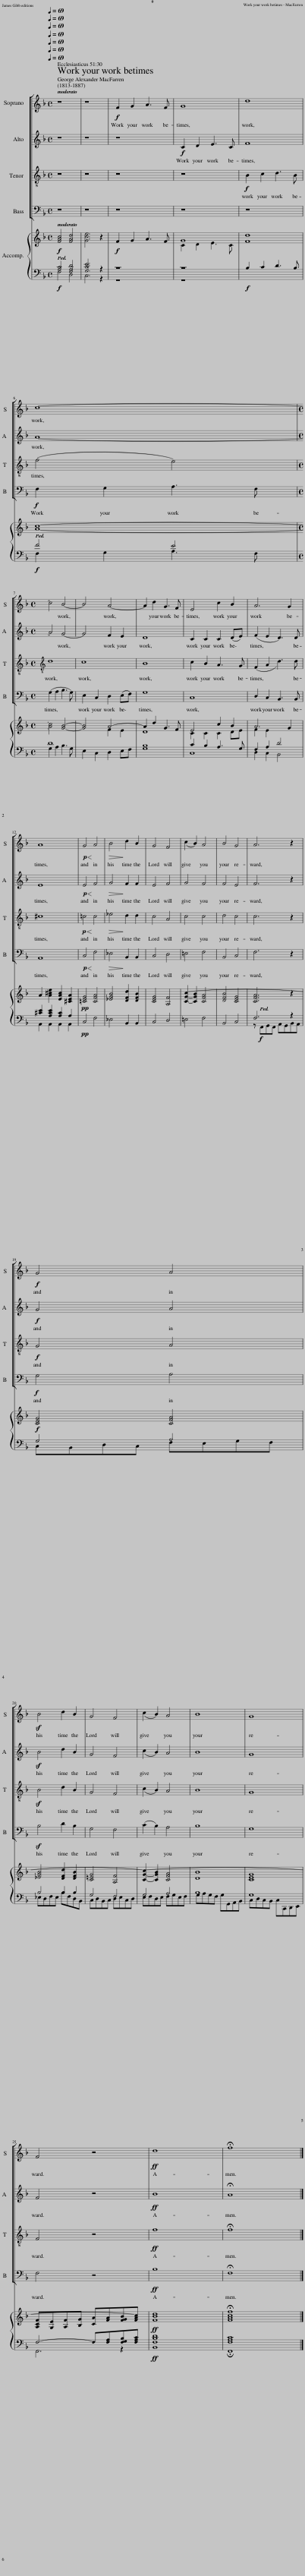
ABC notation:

X:1
%%score [ 1 2 3 4 ] { ( 5 6 ) | ( 7 8 ) }
L:1/8
Q:1/4=69
M:4/4
I:linebreak $
K:F
V:1 treble
V:2 treble
V:3 treble-8
V:4 bass
V:5 treble
V:6 treble
V:7 bass
V:8 bass
V:1
 z8 | z8 |!f! F2 G2 A3 F | G8 | d8 |$ %5
 c8- |$[M:4/4] c4 B4- | B4 A4- | A2 d2 G3 F | E4 c2 B2 | %10
 A6 G2 |$ A8 |!p!!<(! G4!<)! A4 |!>(! B4!>)! d2 B2 | G4 F4 | %15
 (c2 B2) A4 | B4 G4 | A6 z2 |$!f! G4 A4 |$ B4 d2 B2 | %20
 G4 F4 | (c2 B2) A4 | B8 | G8 |$ F4 z4 | %25
!ff! d8 | !fermata!f8 |] %27
V:2
 z8 | z8 | z8 |!f! C2 D2 E3 C | F8 |$ %5
 A8- |$[M:4/4] A4 G4- | G4 F2 E2 | D8 | C2 C2 C2 (DE) | %10
 (F2 E2 D3) D |$ E8 |!p!!<(! E4!<)! F4 |!>(! G4!>)! F2 F2 | E4 F4 | %15
 G4 F4 | F4 E4 | F6 z2 |$!f! G4 A4 |$ B4 d2 B2 | %20
 G4 F4 | (c2 B2) A4 | B8 | G8 |$ F4 z4 | %25
!ff! B8 | !fermata!A8 |] %27
V:3
 z8 | z8 | z8 | z8 |!f! B2 c2 d3 B |$ %5
 (f4 e4) |$[M:4/4][K:treble-8] d8 | c8 | B8 | c2 B2 A3 G | %10
 (F2 A2 d3) d |$ ^c8 |!p!!<(! =c4!<)! c4 |!>(! _e4!>)! d2 d2 | c4 A4 | %15
 c4 c4 | d4 c4 | c6 z2 |$!f! G4 A4 |$ B4 d2 B2 | %20
 G4 F4 | (c2 B2) A4 | B8 | G8 |$ F4 z4 | %25
!ff! f8 | !fermata!f8 |] %27
V:4
 z8 | z8 | z8 | z8 | z8 |$ %5
!f! F,2 G,2 A,3 F, |$[M:4/4] (G,2 A,2 B,3 G,) | E,2 C,2 D,2 (E,F,) | G,8 | C,8 | %10
 D,2 C,2 B,,3 B,, |$ A,,8 |!p!!<(! C,4!<)! F,4 |!>(! _E,4!>)! B,,2 B,,2 | C,4 D,4 | %15
 =E,4 F,4 | B,,4 C,4 | F,6 z2 |$!f! G,4 A,4 |$ B,4 D2 B,2 | %20
 G,4 F,4 | (C2 B,2) A,4 | B,8 | G,8 |$ F,4 z4 | %25
!ff! B,8 | !fermata!F,8 |] %27
V:5
!f! [FAc]4 [FAd]4 | [Gce]6 z2 |!f! F2 G2 A3 F | G8 | [Fd]8 |$ %5
 [Ac]8- |$[M:4/4] [Ac]4 [GB]4- | [GB]4 A4- | A2 d2 G3 F | E4 c2 B2 | %10
 A6 G2 |$ A2 [A^ce]2 [EAc]2 [^CEA]2 |!pp! [=CEG]4 [CFA]4 | [_EGB]4 [DFd]2 [DFB]2 | [CEG]4 [A,F]4 | %15
 [CGc]2- [CGB]2 [CFA]4 | [DFB]4 [CEG]4 | [CFA]6 z2 |$!f! [CEG]4 [CFA]4 |$ [_EGB]4 [DFd]2 [DFB]2 | %20
 [C=EG]4 [A,F]4 | [CGc]2- [CGB]2 [CFA]4 | [DB]8 | [CEG]8 |$ [A,CF][G,E][A,F][B,G] [CA][FA][FGB][FAc] | %25
!ff! [FBd]8 | !fermata![FAcf]8 |] %27
V:6
 x8 | x8 | x8 | C2 D2 E3 C | x8 |$ %5
 x8 |$[M:4/4] x8 | x4 F2 E2 | D8 | C2 C2 C2 DE | %10
 F2 E2 x4 |$ x8 | x8 | x8 | x8 | %15
 x8 | x8 | x8 |$ x8 |$ x8 | %20
 x8 | x8 | x8 | x8 |$ x8 | %25
 x8 | x8 |] %27
V:7
!f! [A,C]4 [F,A,D]4 | [G,CE]6 z2 | z8 | z8 |!f! B,2 C2 D3 B, |$ %5
!f! F4 E4 |$[M:4/4] D8 | x8 | B,8 | C2 B,2 A,3 G, | %10
 F,2 A,2 D4 |$ [^CE]2 [A,CE]2 [A,C]2 A,2 |!pp! C,4 F,4 | _E,4 B,,2 B,,2 | C,4 D,4 | %15
 =E,4 F,4 | B,,4 C,4 | F,6 z2 |$ G,4 A,4 |$ B,4 B,2 B,2 | %20
 G,4 F,4 | G,4 A,4 | B,8 | G,8 |$ F,4- F,[F,A,][F,G,B,][F,A,C] | %25
!ff! [F,B,D]8 | [F,A,C]8 |] %27
V:8
 F,4 D,4 | C,6 z2 | z8 | z8 | x8 |$ %5
 F,2 G,2 A,3 F, |$[M:4/4] G,2 A,2 B,3 G, | E,2 C,2 D,2 E,F, | G,8 | C,8 | %10
 D,2 C,2 B,,4 |$ A,,2 A,,2 A,,2 A,,2 | x8 | x8 | x8 | %15
 x8 | x8 | z!f! F,,G,,F,, A,,G,,B,,A,, |$ C,B,,D,C, F,E,G,F, |$ _E,D,F,E, B,F,D,B,, | %20
 C,D,B,,C, D,E,C,D, | E,F,D,E, F,G,E,F, | G,A,G,F, G,G,,A,,B,, | C,D,C,B,, C,C,,D,,E,, |$ F,,6 z2 | %25
 B,,8 | !fermata!F,,8 |] %27
